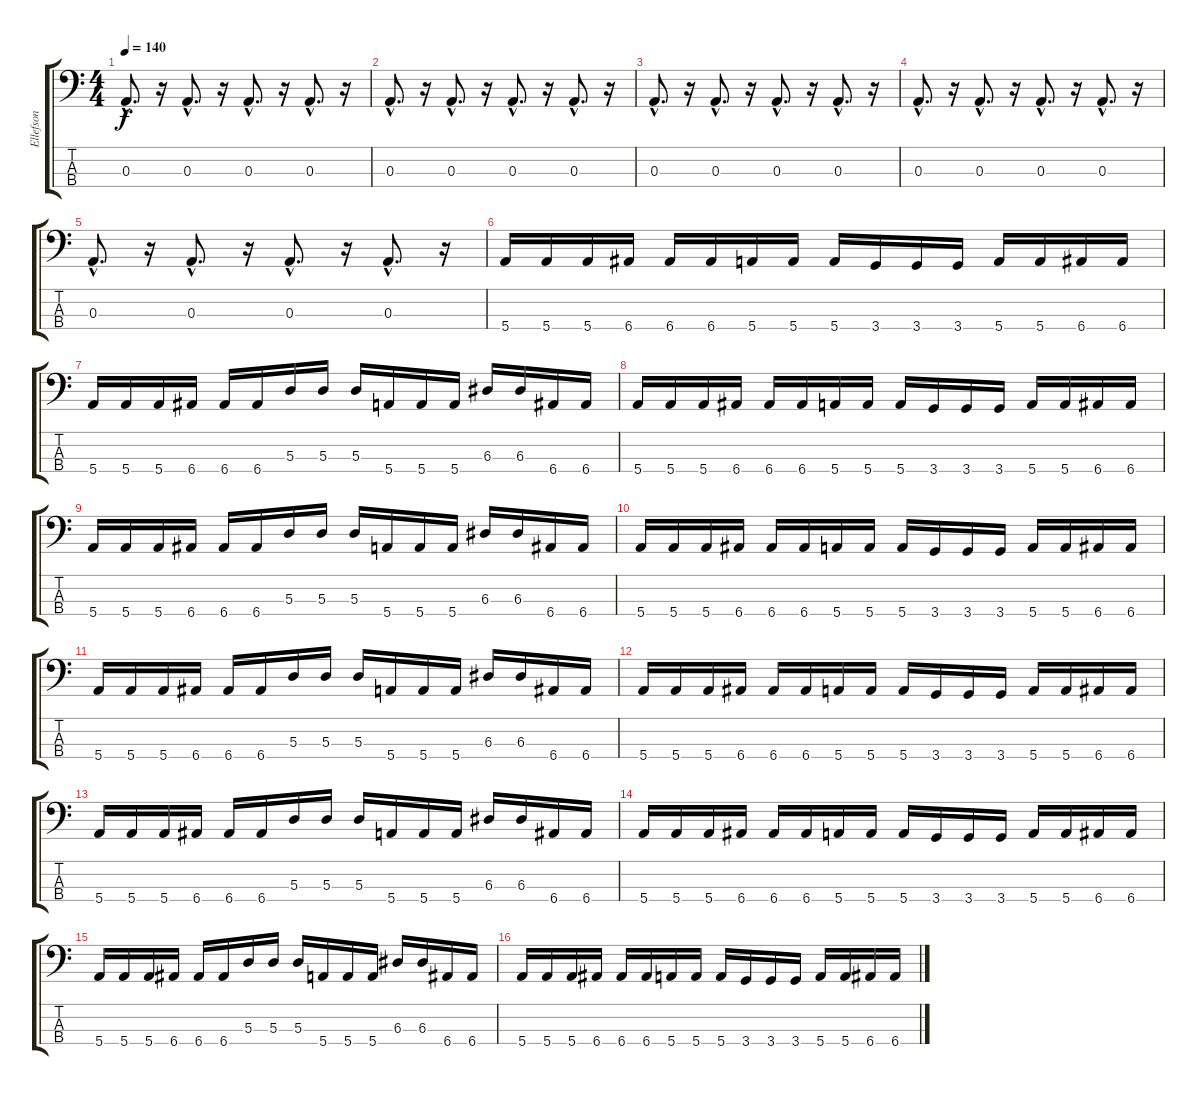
\track ("Ellefson" "Ellefson") {instrument electricbasspick}
\staff {score tabs}
\tuning (G2 D2 A1 E1) {hide}
\ts (4 4)
\tempo 140
\clef f4
\ks c
0.3{hac}.8{d dy f} r.16 0.3{hac}.8{d} r.16 0.3{hac}.8{d} r.16 0.3{hac}.8{d} r.16 |
0.3{hac}.8{d} r.16 0.3{hac}.8{d} r.16 0.3{hac}.8{d} r.16 0.3{hac}.8{d} r.16 |
0.3{hac}.8{d} r.16 0.3{hac}.8{d} r.16 0.3{hac}.8{d} r.16 0.3{hac}.8{d} r.16 |
0.3{hac}.8{d} r.16 0.3{hac}.8{d} r.16 0.3{hac}.8{d} r.16 0.3{hac}.8{d} r.16 |
0.3{hac}.8{d} r.16 0.3{hac}.8{d} r.16 0.3{hac}.8{d} r.16 0.3{hac}.8{d} r.16 |
5.4.16 5.4.16 5.4.16 6.4.16 6.4.16 6.4.16 5.4.16 5.4.16 5.4.16 3.4.16 3.4.16 3.4.16 5.4.16 5.4.16 6.4.16 6.4.16 |
5.4.16 5.4.16 5.4.16 6.4.16 6.4.16 6.4.16 5.3.16 5.3.16 5.3.16 5.4.16 5.4.16 5.4.16 6.3.16 6.3.16 6.4.16 6.4.16 |
5.4.16 5.4.16 5.4.16 6.4.16 6.4.16 6.4.16 5.4.16 5.4.16 5.4.16 3.4.16 3.4.16 3.4.16 5.4.16 5.4.16 6.4.16 6.4.16 |
5.4.16 5.4.16 5.4.16 6.4.16 6.4.16 6.4.16 5.3.16 5.3.16 5.3.16 5.4.16 5.4.16 5.4.16 6.3.16 6.3.16 6.4.16 6.4.16 |
5.4.16 5.4.16 5.4.16 6.4.16 6.4.16 6.4.16 5.4.16 5.4.16 5.4.16 3.4.16 3.4.16 3.4.16 5.4.16 5.4.16 6.4.16 6.4.16 |
5.4.16 5.4.16 5.4.16 6.4.16 6.4.16 6.4.16 5.3.16 5.3.16 5.3.16 5.4.16 5.4.16 5.4.16 6.3.16 6.3.16 6.4.16 6.4.16 |
5.4.16 5.4.16 5.4.16 6.4.16 6.4.16 6.4.16 5.4.16 5.4.16 5.4.16 3.4.16 3.4.16 3.4.16 5.4.16 5.4.16 6.4.16 6.4.16 |
5.4.16 5.4.16 5.4.16 6.4.16 6.4.16 6.4.16 5.3.16 5.3.16 5.3.16 5.4.16 5.4.16 5.4.16 6.3.16 6.3.16 6.4.16 6.4.16 |
5.4.16 5.4.16 5.4.16 6.4.16 6.4.16 6.4.16 5.4.16 5.4.16 5.4.16 3.4.16 3.4.16 3.4.16 5.4.16 5.4.16 6.4.16 6.4.16 |
5.4.16 5.4.16 5.4.16 6.4.16 6.4.16 6.4.16 5.3.16 5.3.16 5.3.16 5.4.16 5.4.16 5.4.16 6.3.16 6.3.16 6.4.16 6.4.16 |
5.4.16 5.4.16 5.4.16 6.4.16 6.4.16 6.4.16 5.4.16 5.4.16 5.4.16 3.4.16 3.4.16 3.4.16 5.4.16 5.4.16 6.4.16 6.4.16
